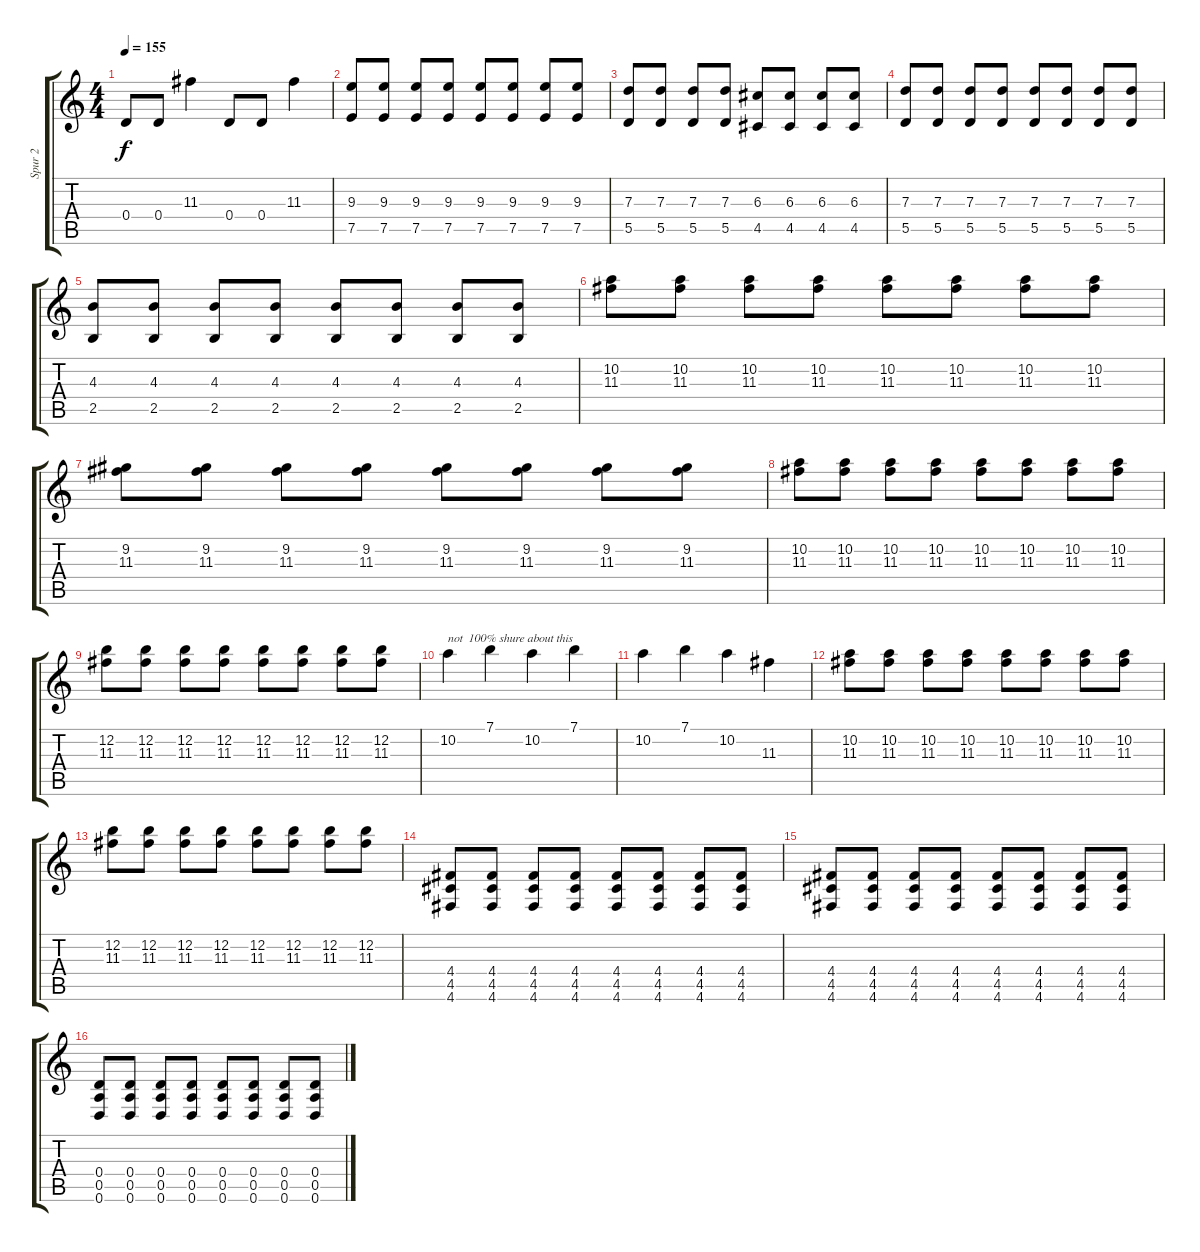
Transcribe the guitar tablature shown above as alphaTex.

\track ("Spur 2" "Spur 2") {instrument distortionguitar}
\staff {score tabs}
\tuning (E4 B3 G3 D3 A2 D2) {hide}
\ts (4 4)
\tempo 155
\clef g2
\ks c
0.4.8{dy f} 0.4.8 11.3.4 0.4.8 0.4.8 11.3.4 |
(9.3 7.5).8{volume 10} (9.3 7.5).8 (9.3 7.5).8 (9.3 7.5).8 (9.3 7.5).8 (9.3 7.5).8 (9.3 7.5).8 (9.3 7.5).8 |
(7.3 5.5).8 (7.3 5.5).8 (7.3 5.5).8 (7.3 5.5).8 (6.3 4.5).8 (6.3 4.5).8 (6.3 4.5).8 (6.3 4.5).8 |
(7.3 5.5).8 (7.3 5.5).8 (7.3 5.5).8 (7.3 5.5).8 (7.3 5.5).8 (7.3 5.5).8 (7.3 5.5).8 (7.3 5.5).8 |
(4.3 2.5).8 (4.3 2.5).8 (4.3 2.5).8 (4.3 2.5).8 (4.3 2.5).8 (4.3 2.5).8 (4.3 2.5).8 (4.3 2.5).8 |
(10.2 11.3).8 (10.2 11.3).8 (10.2 11.3).8 (10.2 11.3).8 (10.2 11.3).8 (10.2 11.3).8 (10.2 11.3).8 (10.2 11.3).8 |
(9.2 11.3).8 (9.2 11.3).8 (9.2 11.3).8 (9.2 11.3).8 (9.2 11.3).8 (9.2 11.3).8 (9.2 11.3).8 (9.2 11.3).8 |
(10.2 11.3).8 (10.2 11.3).8 (10.2 11.3).8 (10.2 11.3).8 (10.2 11.3).8 (10.2 11.3).8 (10.2 11.3).8 (10.2 11.3).8 |
(12.2 11.3).8 (12.2 11.3).8 (12.2 11.3).8 (12.2 11.3).8 (12.2 11.3).8 (12.2 11.3).8 (12.2 11.3).8 (12.2 11.3).8 |
10.2.4{txt "not  100% shure about this"} 7.1.4 10.2.4 7.1.4 |
10.2.4 7.1.4 10.2.4 11.3.4 |
(10.2 11.3).8 (10.2 11.3).8 (10.2 11.3).8 (10.2 11.3).8 (10.2 11.3).8 (10.2 11.3).8 (10.2 11.3).8 (10.2 11.3).8 |
(12.2 11.3).8 (12.2 11.3).8 (12.2 11.3).8 (12.2 11.3).8 (12.2 11.3).8 (12.2 11.3).8 (12.2 11.3).8 (12.2 11.3).8 |
(4.4 4.5 4.6).8{volume 13} (4.4 4.5 4.6).8 (4.4 4.5 4.6).8 (4.4 4.5 4.6).8 (4.4 4.5 4.6).8 (4.4 4.5 4.6).8 (4.4 4.5 4.6).8 (4.4 4.5 4.6).8 |
(4.4 4.5 4.6).8 (4.4 4.5 4.6).8 (4.4 4.5 4.6).8 (4.4 4.5 4.6).8 (4.4 4.5 4.6).8 (4.4 4.5 4.6).8 (4.4 4.5 4.6).8 (4.4 4.5 4.6).8 |
(0.4 0.5 0.6).8 (0.4 0.5 0.6).8 (0.4 0.5 0.6).8 (0.4 0.5 0.6).8 (0.4 0.5 0.6).8 (0.4 0.5 0.6).8 (0.4 0.5 0.6).8 (0.4 0.5 0.6).8
